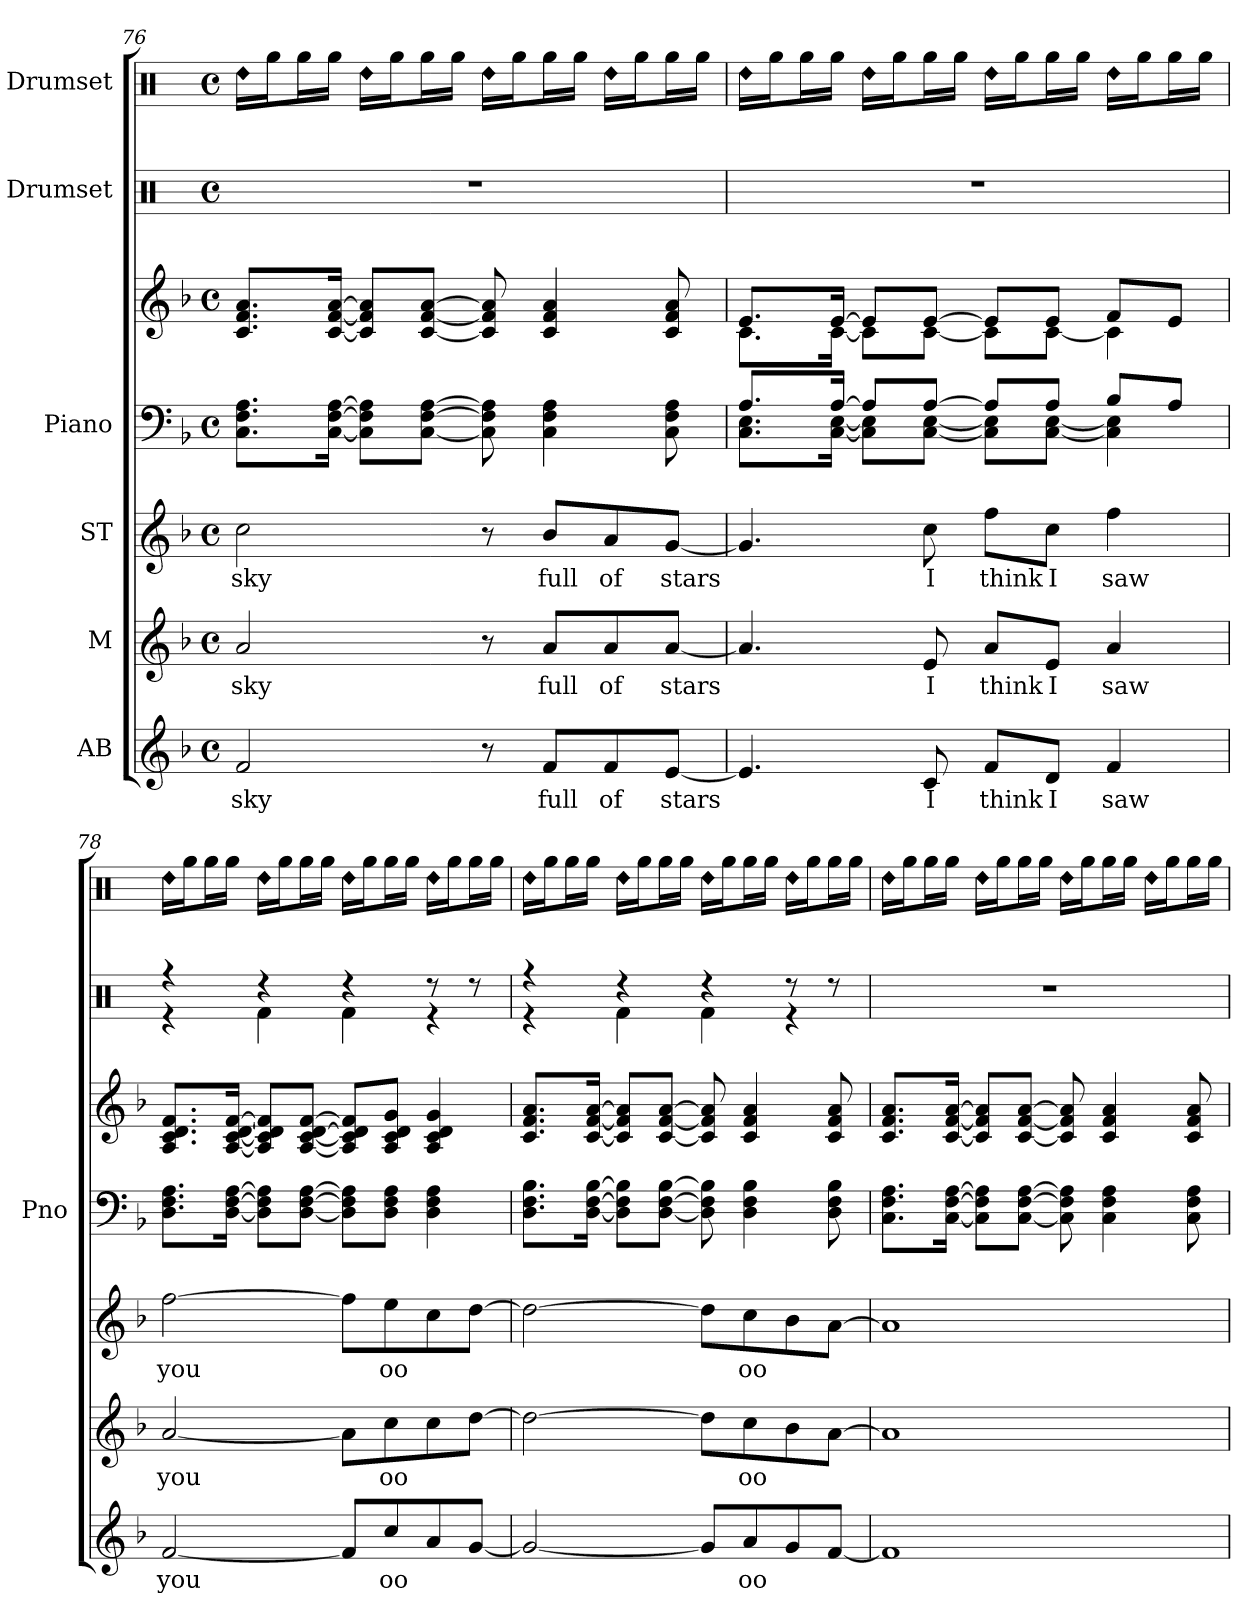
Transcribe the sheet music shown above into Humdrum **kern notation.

**kern	**text	**kern	**text	**kern	**text	**kern	**kern	**kern	**kern
*part6	*part6	*part5	*part5	*part4	*part4	*part3	*part3	*part2	*part1
*staff7	*staff7	*staff6	*staff6	*staff5	*staff5	*staff4	*staff3	*staff2	*staff1
*I"AB	*	*I"M	*	*I"ST	*	*I"Piano	*	*I"Drumset	*I"Drumset
*	*	*	*	*	*	*I'Pno	*	*	*
*clefG2	*	*clefG2	*	*clefG2	*	*clefF4	*clefG2	*clefX	*clefX
*k[b-]	*	*k[b-]	*	*k[b-]	*	*k[b-]	*k[b-]	*k[]	*k[]
*M4/4	*	*M4/4	*	*M4/4	*	*M4/4	*M4/4	*M4/4	*M4/4
*met(c)	*	*met(c)	*	*met(c)	*	*met(c)	*met(c)	*met(c)	*met(c)
=76	=76	=76	=76	=76	=76	=76	=76	=76	=76
!	!LO:LY:b	!	!LO:LY:b	!	!LO:LY:b	!	!	!	!LO:N:head=diamond
2f/	-sky	2a/	-sky	2cc\	-sky	8.C\ 8.F\ 8.A\L	8.c/ 8.f/ 8.a/L	1r	16Rdd/LL
.	.	.	.	.	.	.	.	.	16Rgg\J
.	.	.	.	.	.	.	.	.	16Rgg\L
.	.	.	.	.	.	[16C\ [16F\ [16A\Jk	[16c/ [16f/ [16a/Jk	.	16Rgg\JJ
!	!	!	!	!	!	!	!	!	!LO:N:head=diamond
.	.	.	.	.	.	8C]\ 8F]\ 8A]\L	8c]/ 8f]/ 8a]/L	.	16Rdd/LL
.	.	.	.	.	.	.	.	.	16Rgg\J
.	.	.	.	.	.	[8C\ [8F\ [8A\J	[8c/ [8f/ [8a/J	.	16Rgg\L
.	.	.	.	.	.	.	.	.	16Rgg\JJ
!	!	!	!	!	!	!	!	!	!LO:N:head=diamond
8r	.	8r	.	8r	.	8C\] 8F\] 8A\]	8c/] 8f/] 8a/]	.	16Rdd/LL
.	.	.	.	.	.	.	.	.	16Rgg\J
!	!LO:LY:b	!	!LO:LY:b	!	!LO:LY:b	!	!	!	!
8f/L	full	8a/L	full	8b-/L	full	4C\ 4F\ 4A\	4c/ 4f/ 4a/	.	16Rgg\L
.	.	.	.	.	.	.	.	.	16Rgg\JJ
!	!LO:LY:b	!	!LO:LY:b	!	!LO:LY:b	!	!	!	!LO:N:head=diamond
8f/	of	8a/	of	8a/	of	.	.	.	16Rdd/LL
.	.	.	.	.	.	.	.	.	16Rgg\J
!	!LO:LY:b	!	!LO:LY:b	!	!LO:LY:b	!	!	!	!
[8e/J	-stars	[8a/J	-stars	[8g/J	-stars	8C\ 8F\ 8A\	8c/ 8f/ 8a/	.	16Rgg\L
.	.	.	.	.	.	.	.	.	16Rgg\JJ
!!LO:LB:g=z
=77	=77	=77	=77	=77	=77	=77	=77	=77	=77
*	*	*	*	*	*	*^	*^	*	*
!	!	!	!	!	!	!	!	!	!	!	!LO:N:head=diamond
4.e/]	.	4.a/]	.	4.g/]	.	8.A/L	8.C\ 8.E\L	8.e/L	8.c\L	1r	16Rdd/LL
.	.	.	.	.	.	.	.	.	.	.	16Rgg\J
.	.	.	.	.	.	.	.	.	.	.	16Rgg\L
.	.	.	.	.	.	[16A/Jk	[16C\ [16E\Jk	[16e/Jk	[16c\Jk	.	16Rgg\JJ
!	!	!	!	!	!	!	!	!	!	!	!LO:N:head=diamond
.	.	.	.	.	.	8A/L]	8C]\ 8E]\L	8e/L]	8c\L]	.	16Rdd/LL
.	.	.	.	.	.	.	.	.	.	.	16Rgg\J
!	!LO:LY:b	!	!LO:LY:b	!	!LO:LY:b	!	!	!	!	!	!
8c/	I	8e/	I	8cc\	I	[8A/J	[8C\ [8E\J	[8e/J	[8c\J	.	16Rgg\L
.	.	.	.	.	.	.	.	.	.	.	16Rgg\JJ
!	!LO:LY:b	!	!LO:LY:b	!	!LO:LY:b	!	!	!	!	!	!LO:N:head=diamond
8f/L	think	8a/L	think	8ff\L	think	8A/L]	8C]\ 8E]\L	8e/L]	8c\L]	.	16Rdd/LL
.	.	.	.	.	.	.	.	.	.	.	16Rgg\J
!	!LO:LY:b	!	!LO:LY:b	!	!LO:LY:b	!	!	!	!	!	!
8d/J	I	8e/J	I	8cc\J	I	8A/J	[8C\ [8E\J	8e/J	[8c\J	.	16Rgg\L
.	.	.	.	.	.	.	.	.	.	.	16Rgg\JJ
!	!LO:LY:b	!	!LO:LY:b	!	!LO:LY:b	!	!	!	!	!	!LO:N:head=diamond
4f/	saw	4a/	saw	4ff\	saw	8B-/L	4C\] 4E\]	8f/L	4c\]	.	16Rdd/LL
.	.	.	.	.	.	.	.	.	.	.	16Rgg\J
.	.	.	.	.	.	8A/J	.	8e/J	.	.	16Rgg\L
.	.	.	.	.	.	.	.	.	.	.	16Rgg\JJ
*	*	*	*	*	*	*v	*v	*	*	*	*
*	*	*	*	*	*	*	*v	*v	*	*
=78	=78	=78	=78	=78	=78	=78	=78	=78	=78
!	!LO:LY:b	!	!LO:LY:b	!	!LO:LY:b	!	!	!	!LO:N:head=diamond
*	*	*	*	*	*	*	*	*^	*
[2f/	-you	[2a/	-you	[2ff\	-you	8.D\ 8.F\ 8.A\L	8.A/ 8.c/ 8.d/ 8.f/L	4r	4r	16Rdd/LL
.	.	.	.	.	.	.	.	.	.	16Rgg\J
.	.	.	.	.	.	.	.	.	.	16Rgg\L
.	.	.	.	.	.	[16D\ [16F\ [16A\Jk	[16A/ [16c/ [16d/ [16f/Jk	.	.	16Rgg\JJ
!	!	!	!	!	!	!	!	!	!	!LO:N:head=diamond
.	.	.	.	.	.	8D]\ 8F]\ 8A]\L	8A]/ 8c]/ 8d]/ 8f]/L	4r	4Rf\	16Rdd/LL
.	.	.	.	.	.	.	.	.	.	16Rgg\J
.	.	.	.	.	.	[8D\ [8F\ [8A\J	[8A/ [8c/ [8d/ [8f/J	.	.	16Rgg\L
.	.	.	.	.	.	.	.	.	.	16Rgg\JJ
!	!	!	!	!	!	!	!	!	!	!LO:N:head=diamond
8f/L]	.	8a\L]	.	8ff\L]	.	8D]\ 8F]\ 8A]\L	8A]/ 8c]/ 8d]/ 8f]/L	4r	4Rf\	16Rdd/LL
.	.	.	.	.	.	.	.	.	.	16Rgg\J
!	!LO:LY:b	!	!LO:LY:b	!	!LO:LY:b	!	!	!	!	!
8cc/	oo	8cc\	oo	8ee\	oo	8D\ 8F\ 8A\J	8A/ 8c/ 8d/ 8g/J	.	.	16Rgg\L
.	.	.	.	.	.	.	.	.	.	16Rgg\JJ
!	!	!	!	!	!	!	!	!	!	!LO:N:head=diamond
8a/	.	8cc\	.	8cc\	.	4D\ 4F\ 4A\	4A/ 4c/ 4d/ 4g/	8r	4r	16Rdd/LL
.	.	.	.	.	.	.	.	.	.	16Rgg\J
[8g/J	.	[8dd\J	.	[8dd\J	.	.	.	8r	.	16Rgg\L
.	.	.	.	.	.	.	.	.	.	16Rgg\JJ
=79	=79	=79	=79	=79	=79	=79	=79	=79	=79	=79
!	!	!	!	!	!	!	!	!	!	!LO:N:head=diamond
2g/_	.	2dd\_	.	2dd\_	.	8.D\ 8.F\ 8.B-\L	8.c/ 8.f/ 8.a/L	4r	4r	16Rdd/LL
.	.	.	.	.	.	.	.	.	.	16Rgg\J
.	.	.	.	.	.	.	.	.	.	16Rgg\L
.	.	.	.	.	.	[16D\ [16F\ [16B-\Jk	[16c/ [16f/ [16a/Jk	.	.	16Rgg\JJ
!	!	!	!	!	!	!	!	!	!	!LO:N:head=diamond
.	.	.	.	.	.	8D]\ 8F]\ 8B-]\L	8c]/ 8f]/ 8a]/L	4r	4Rf\	16Rdd/LL
.	.	.	.	.	.	.	.	.	.	16Rgg\J
.	.	.	.	.	.	[8D\ [8F\ [8B-\J	[8c/ [8f/ [8a/J	.	.	16Rgg\L
.	.	.	.	.	.	.	.	.	.	16Rgg\JJ
!	!	!	!	!	!	!	!	!	!	!LO:N:head=diamond
8g/L]	.	8dd\L]	.	8dd\L]	.	8D\] 8F\] 8B-\]	8c/] 8f/] 8a/]	4r	4Rf\	16Rdd/LL
.	.	.	.	.	.	.	.	.	.	16Rgg\J
!	!LO:LY:b	!	!LO:LY:b	!	!LO:LY:b	!	!	!	!	!
8a/	oo	8cc\	oo	8cc\	oo	4D\ 4F\ 4B-\	4c/ 4f/ 4a/	.	.	16Rgg\L
.	.	.	.	.	.	.	.	.	.	16Rgg\JJ
!	!	!	!	!	!	!	!	!	!	!LO:N:head=diamond
8g/	.	8b-\	.	8b-\	.	.	.	8r	4r	16Rdd/LL
.	.	.	.	.	.	.	.	.	.	16Rgg\J
[8f/J	.	[8a\J	.	[8a\J	.	8D\ 8F\ 8B-\	8c/ 8f/ 8a/	8r	.	16Rgg\L
.	.	.	.	.	.	.	.	.	.	16Rgg\JJ
*	*	*	*	*	*	*	*	*v	*v	*
!!LO:LB:g=z
=80	=80	=80	=80	=80	=80	=80	=80	=80	=80
!	!	!	!	!	!	!	!	!	!LO:N:head=diamond
1f]	.	1a]	.	1a]	.	8.C\ 8.F\ 8.A\L	8.c/ 8.f/ 8.a/L	1r	16Rdd/LL
.	.	.	.	.	.	.	.	.	16Rgg\J
.	.	.	.	.	.	.	.	.	16Rgg\L
.	.	.	.	.	.	[16C\ [16F\ [16A\Jk	[16c/ [16f/ [16a/Jk	.	16Rgg\JJ
!	!	!	!	!	!	!	!	!	!LO:N:head=diamond
.	.	.	.	.	.	8C]\ 8F]\ 8A]\L	8c]/ 8f]/ 8a]/L	.	16Rdd/LL
.	.	.	.	.	.	.	.	.	16Rgg\J
.	.	.	.	.	.	[8C\ [8F\ [8A\J	[8c/ [8f/ [8a/J	.	16Rgg\L
.	.	.	.	.	.	.	.	.	16Rgg\JJ
!	!	!	!	!	!	!	!	!	!LO:N:head=diamond
.	.	.	.	.	.	8C\] 8F\] 8A\]	8c/] 8f/] 8a/]	.	16Rdd/LL
.	.	.	.	.	.	.	.	.	16Rgg\J
.	.	.	.	.	.	4C\ 4F\ 4A\	4c/ 4f/ 4a/	.	16Rgg\L
.	.	.	.	.	.	.	.	.	16Rgg\JJ
!	!	!	!	!	!	!	!	!	!LO:N:head=diamond
.	.	.	.	.	.	.	.	.	16Rdd/LL
.	.	.	.	.	.	.	.	.	16Rgg\J
.	.	.	.	.	.	8C\ 8F\ 8A\	8c/ 8f/ 8a/	.	16Rgg\L
.	.	.	.	.	.	.	.	.	16Rgg\JJ
=	=	=	=	=	=	=	=	=	=
*-	*-	*-	*-	*-	*-	*-	*-	*-	*-
